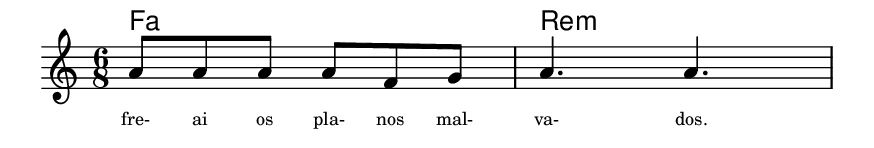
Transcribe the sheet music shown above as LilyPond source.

\version "2.20.0"
#(set! paper-alist (cons '("linha" . (cons (* 148 mm) (* 25 mm))) paper-alist))

\paper {
  #(set-paper-size "linha")
  ragged-right = ##f
}

\language "portugues"


harmonia = \chordmode {
    %\partial 8
%harmonia
  fa2. re:m
%/harmonia
}
melodia = \fixed do' {
    \key do \major
    \time 6/8
    %\partial 8
%recitação
  la8 la la la fa sol
  la4. la
%/recitação
}
letra = \lyricmode {
    \teeny
    fre- ai os pla- nos mal- va- dos.
    %\tweak self-alignment-X #-1 \markup{\bold{dei}-me por pie-}
    %\tweak self-alignment-X #-1 \markup{\bold{da}de e escu-}
    %\tweak self-alignment-X #-1 \markup{\bold{tai} minha ora-}
    %\tweak self-alignment-X #-1 \markup{\bold{ção!}}
}

\book {
  \paper {
      indent = 0\mm
      scoreTitleMarkup = \markup {
          %\with-color #red
          \fromproperty #'header:piece
      }
  }
  \header {
    %piece = "Ant. 1"
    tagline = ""
  }
  \score {
    <<
      \new ChordNames {
        \set chordChanges = ##t
		\set noChordSymbol = ""
        \harmonia
      }
      \new Voice = "canto" { \melodia }
      \new Lyrics \lyricsto "canto" \letra
    >>
  }
}
